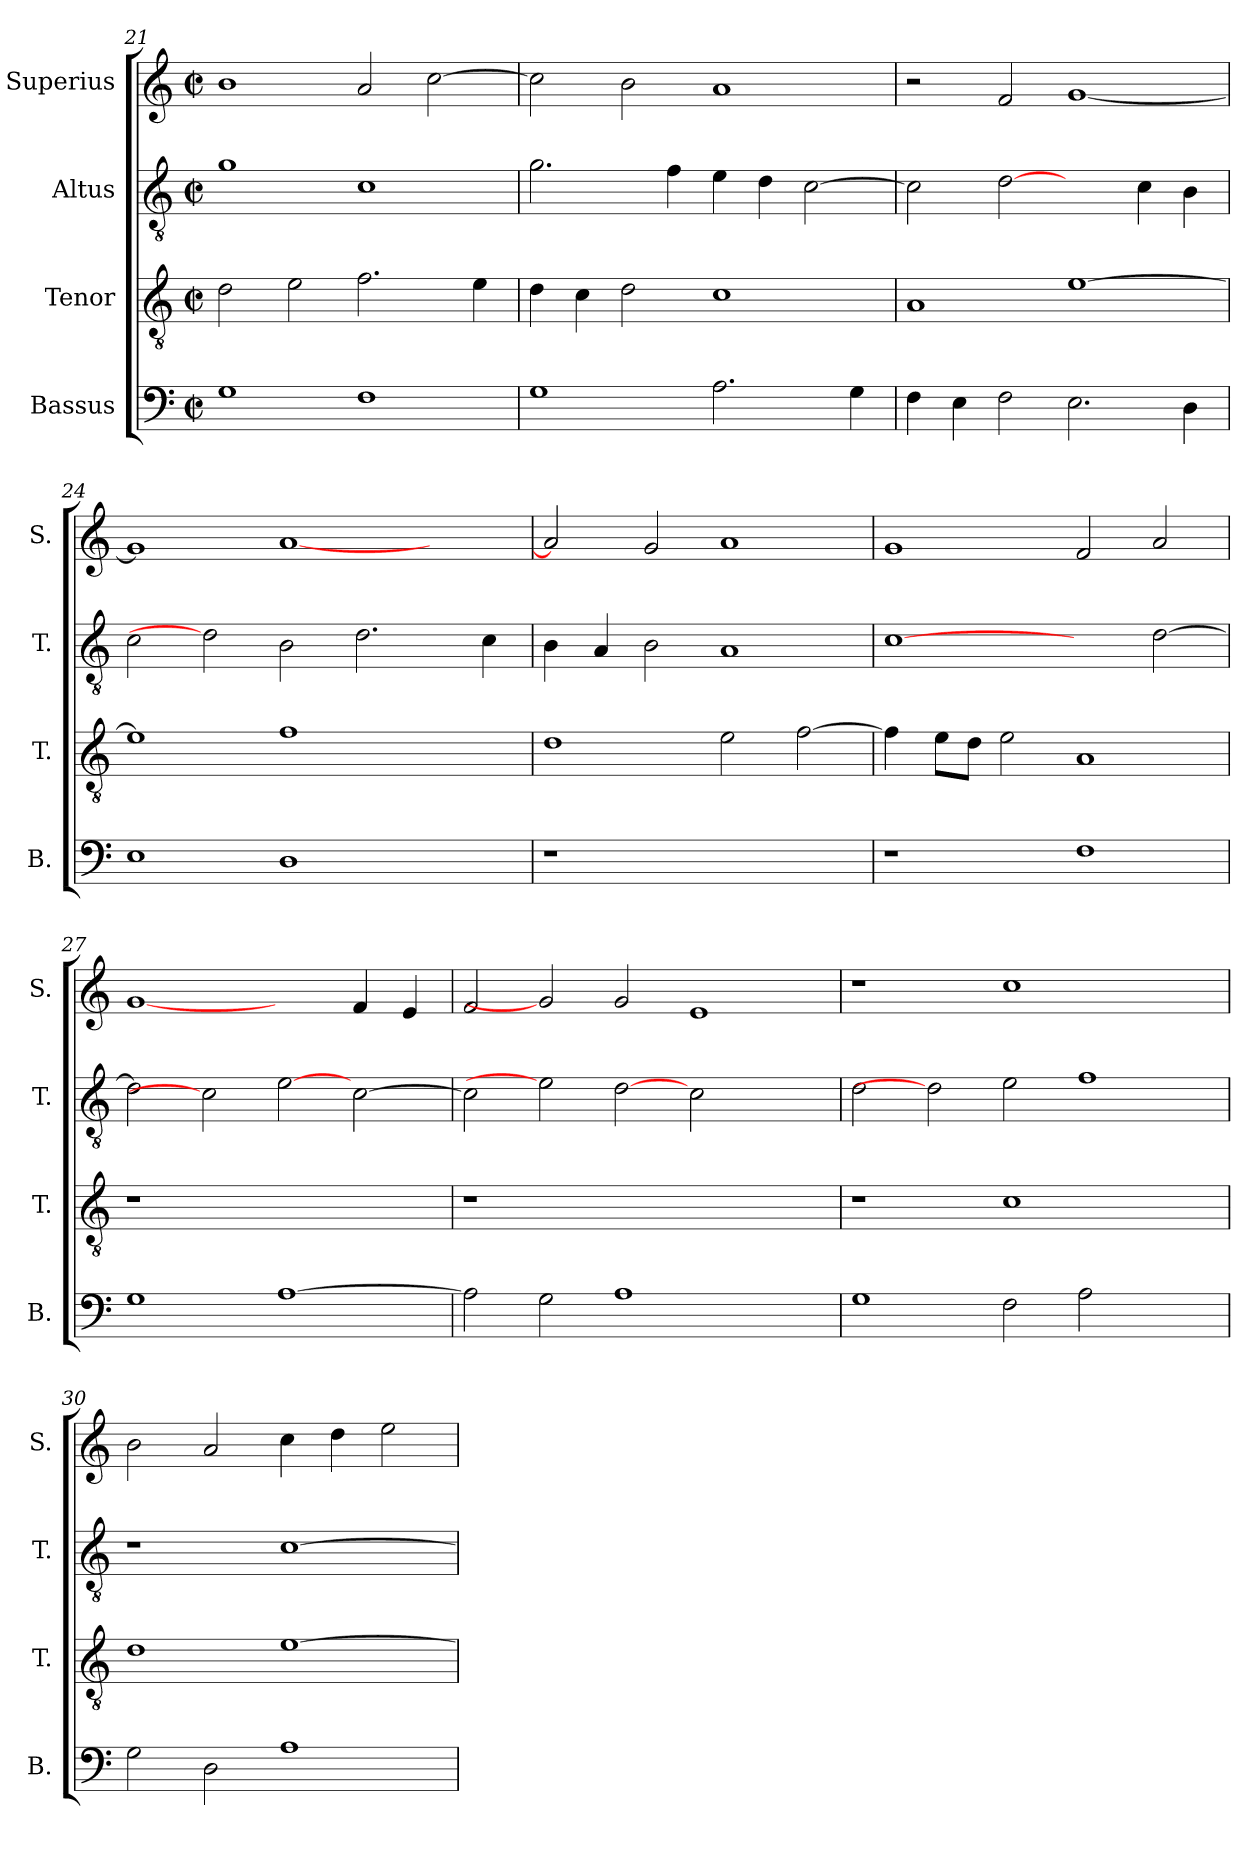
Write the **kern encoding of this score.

**kern	**kern	**kern	**kern
*part4	*part3	*part2	*part1
*staff4	*staff3	*staff2	*staff1
*I"Bassus	*I"Tenor	*I"Altus	*I"Superius
*I'B.	*I'T.	*I'T.	*I'S.
*clefF4	*clefGv2	*clefGv2	*clefG2
*	*ITrd7c12	*ITrd7c12	*
*k[]	*k[]	*k[]	*k[]
*C:	*C:	*C:	*C:
*M2/2	*M2/2	*M2/2	*M2/2
*met(c|)	*met(c|)	*met(c|)	*met(c|)
=21	=21	=21	=21
1Gi	2Di\	1Gi	1bi
.	2Ei\	.	.
1Fi	2.Fi\	1Ci	2ai/
.	.	.	[>2cci\
.	4Ei\	.	.
!!LO:LB:g=z
=22	=22	=22	=22
1Gi	4Di\	2.Gi\	2cci\]
.	4Ci\	.	.
.	2Di\	.	2bi\
.	.	4Fi\	.
2.Ai\	1Ci	4Ei\	1ai
.	.	4Di\	.
.	.	[>2Ci\	.
4Gi\	.	.	.
=23	=23	=23	=23
4Fi\	1AAi	2Ci\]	2r
4Ei\	.	.	.
2Fi\	.	[2Di	2fi/
2.Ei\	[>1Ei	2ryy	[<1gi
.	.	4Ci\	.
4Di\	.	4BBi\	.
=24	=24	=24	=24
1Ei	1Ei]	2Ci\	1gi]
.	.	2Di]	.
1Di	1Fi	2BBi\	[<1ai
.	.	2.Di\	.
2ryy	2ryy	.	2ryy
.	.	4Ci\	.
=25	=25	=25	=25
!LO:N:vis=1	!	!	!
1r	1Di	4BBi\	2ai/]
.	.	4AAi/	.
.	.	2BBi\	2gi/
1ryy	2Ei\	1AAi	1ai
.	[>2Fi\	.	.
!!LO:LB:g=z
=26	=26	=26	=26
1r	4Fi\]	[1Ci	1gi
.	8Ei\L	.	.
.	8Di\J	.	.
.	2Ei\	.	.
1Fi	1AAi	2ryy	2fi/
.	.	[>2Di\	2ai/
=27	=27	=27	=27
!	!LO:N:vis=1	!	!
1Gi	1r	2Di\]	[1gi
.	.	2Ci]	.
[>1Ai	1ryy	[2Ei	2ryy
.	.	[>2Ci\	4fi/
.	.	.	4ei/
=28	=28	=28	=28
!	!LO:N:vis=1	!	!
2Ai\]	1r	2Ci\]	2fi/
2Gi\	.	2Ei]	2gi]
1Ai	1.ryy	[2Di	2gi/
.	.	2Ci\	1ei
2ryy	.	2ryy	.
=29	=29	=29	=29
1Gi	1r	2Di\	1r
.	.	2Di]	.
2Fi\	1Ci	2Ei\	1cci
2Ai\	.	1Fi	.
2ryy	2ryy	.	2ryy
=30	=30	=30	=30
2Gi\	1Di	1r	2bi\
2Di\	.	.	2ai/
1Ai	[>1Ei	[>1Ci	4cci\
.	.	.	4ddi\
.	.	.	2eei\
=	=	=	=
*-	*-	*-	*-
